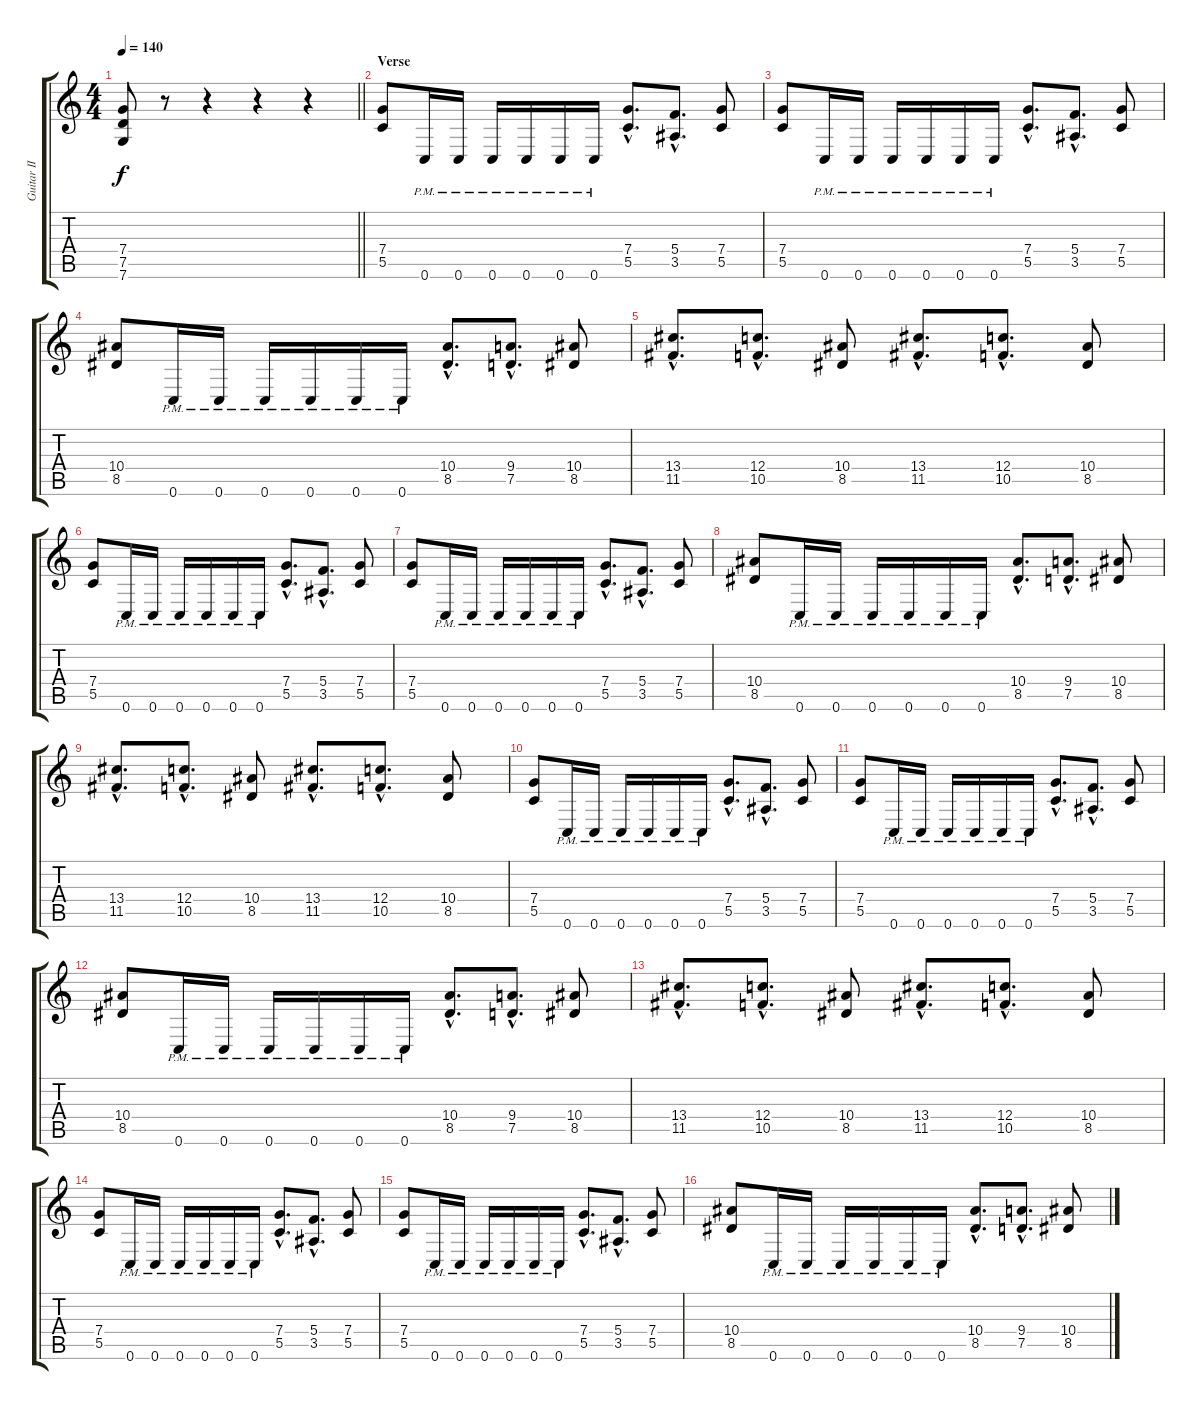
\track ("Guitar II" "Guitar II") {instrument distortionguitar}
\staff {score tabs}
\tuning (D4 A3 F3 C3 G2 C2) {hide}
\ts (4 4)
\tempo 140
\clef g2
\barLineRight lightlight
\ks c
(7.4 7.5 7.6).8{dy f} r.8 r.4 r.4 r.4 |
\section ("" "Verse")
(7.4 5.5).8 0.6{pm}.16 0.6{pm}.16 0.6{pm}.16 0.6{pm}.16 0.6{pm}.16 0.6{pm}.16 (7.4{hac} 5.5{hac}).8{d} (5.4{hac} 3.5{hac}).8{d} (7.4 5.5).8 |
(7.4 5.5).8 0.6{pm}.16 0.6{pm}.16 0.6{pm}.16 0.6{pm}.16 0.6{pm}.16 0.6{pm}.16 (7.4{hac} 5.5{hac}).8{d} (5.4{hac} 3.5{hac}).8{d} (7.4 5.5).8 |
(10.4 8.5).8 0.6{pm}.16 0.6{pm}.16 0.6{pm}.16 0.6{pm}.16 0.6{pm}.16 0.6{pm}.16 (10.4{hac} 8.5{hac}).8{d} (9.4{hac} 7.5{hac}).8{d} (10.4 8.5).8 |
(13.4{hac} 11.5{hac}).8{d} (12.4{hac} 10.5{hac}).8{d} (10.4 8.5).8 (13.4{hac} 11.5{hac}).8{d} (12.4{hac} 10.5{hac}).8{d} (10.4 8.5).8 |
(7.4 5.5).8 0.6{pm}.16 0.6{pm}.16 0.6{pm}.16 0.6{pm}.16 0.6{pm}.16 0.6{pm}.16 (7.4{hac} 5.5{hac}).8{d} (5.4{hac} 3.5{hac}).8{d} (7.4 5.5).8 |
(7.4 5.5).8 0.6{pm}.16 0.6{pm}.16 0.6{pm}.16 0.6{pm}.16 0.6{pm}.16 0.6{pm}.16 (7.4{hac} 5.5{hac}).8{d} (5.4{hac} 3.5{hac}).8{d} (7.4 5.5).8 |
(10.4 8.5).8 0.6{pm}.16 0.6{pm}.16 0.6{pm}.16 0.6{pm}.16 0.6{pm}.16 0.6{pm}.16 (10.4{hac} 8.5{hac}).8{d} (9.4{hac} 7.5{hac}).8{d} (10.4 8.5).8 |
(13.4{hac} 11.5{hac}).8{d} (12.4{hac} 10.5{hac}).8{d} (10.4 8.5).8 (13.4{hac} 11.5{hac}).8{d} (12.4{hac} 10.5{hac}).8{d} (10.4 8.5).8 |
(7.4 5.5).8 0.6{pm}.16 0.6{pm}.16 0.6{pm}.16 0.6{pm}.16 0.6{pm}.16 0.6{pm}.16 (7.4{hac} 5.5{hac}).8{d} (5.4{hac} 3.5{hac}).8{d} (7.4 5.5).8 |
(7.4 5.5).8 0.6{pm}.16 0.6{pm}.16 0.6{pm}.16 0.6{pm}.16 0.6{pm}.16 0.6{pm}.16 (7.4{hac} 5.5{hac}).8{d} (5.4{hac} 3.5{hac}).8{d} (7.4 5.5).8 |
(10.4 8.5).8 0.6{pm}.16 0.6{pm}.16 0.6{pm}.16 0.6{pm}.16 0.6{pm}.16 0.6{pm}.16 (10.4{hac} 8.5{hac}).8{d} (9.4{hac} 7.5{hac}).8{d} (10.4 8.5).8 |
(13.4{hac} 11.5{hac}).8{d} (12.4{hac} 10.5{hac}).8{d} (10.4 8.5).8 (13.4{hac} 11.5{hac}).8{d} (12.4{hac} 10.5{hac}).8{d} (10.4 8.5).8 |
(7.4 5.5).8 0.6{pm}.16 0.6{pm}.16 0.6{pm}.16 0.6{pm}.16 0.6{pm}.16 0.6{pm}.16 (7.4{hac} 5.5{hac}).8{d} (5.4{hac} 3.5{hac}).8{d} (7.4 5.5).8 |
(7.4 5.5).8 0.6{pm}.16 0.6{pm}.16 0.6{pm}.16 0.6{pm}.16 0.6{pm}.16 0.6{pm}.16 (7.4{hac} 5.5{hac}).8{d} (5.4{hac} 3.5{hac}).8{d} (7.4 5.5).8 |
(10.4 8.5).8 0.6{pm}.16 0.6{pm}.16 0.6{pm}.16 0.6{pm}.16 0.6{pm}.16 0.6{pm}.16 (10.4{hac} 8.5{hac}).8{d} (9.4{hac} 7.5{hac}).8{d} (10.4 8.5).8
